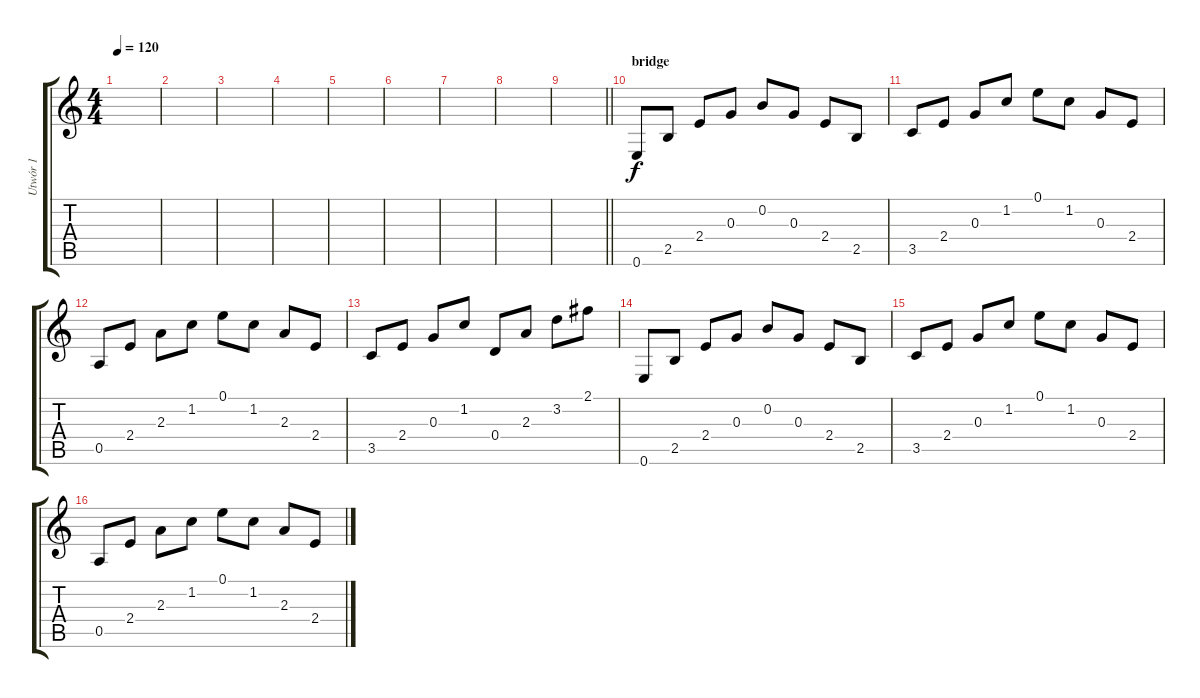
\track ("Utwór 1" "Utwór 1") {instrument acousticguitarsteel}
\staff {score tabs}
\tuning (E4 B3 G3 D3 A2 E2) {hide}
\ts (4 4)
\tempo 120
\clef g2
\ks c
|
|
|
|
|
|
|
|
\barLineRight lightlight
|
\section ("" "bridge")
0.6.8 2.5.8 2.4.8 0.3.8 0.2.8 0.3.8 2.4.8 2.5.8 |
3.5.8 2.4.8 0.3.8 1.2.8 0.1.8 1.2.8 0.3.8 2.4.8 |
0.5.8 2.4.8 2.3.8 1.2.8 0.1.8 1.2.8 2.3.8 2.4.8 |
3.5.8 2.4.8 0.3.8 1.2.8 0.4.8 2.3.8 3.2.8 2.1.8 |
0.6.8 2.5.8 2.4.8 0.3.8 0.2.8 0.3.8 2.4.8 2.5.8 |
3.5.8 2.4.8 0.3.8 1.2.8 0.1.8 1.2.8 0.3.8 2.4.8 |
0.5.8 2.4.8 2.3.8 1.2.8 0.1.8 1.2.8 2.3.8 2.4.8
